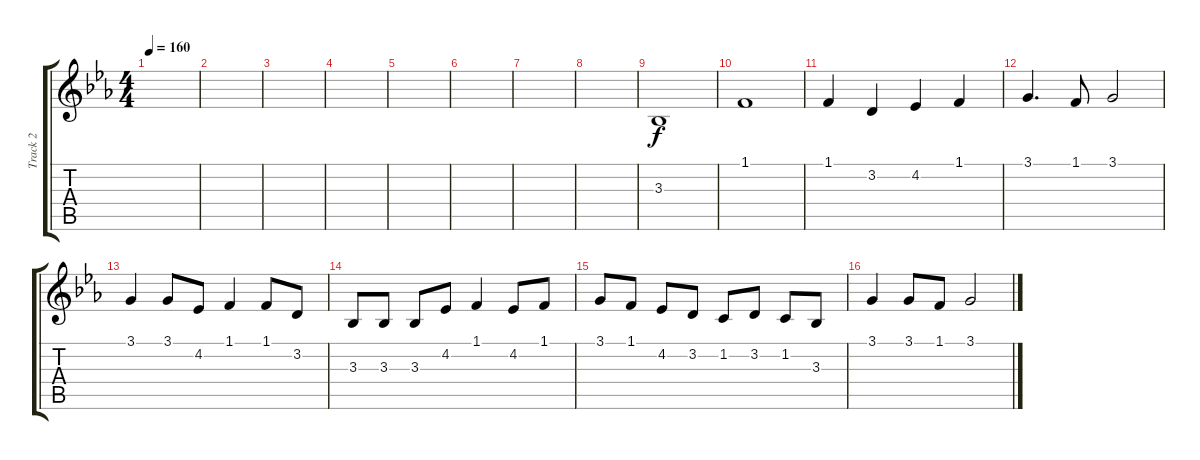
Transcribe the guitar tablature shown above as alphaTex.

\track ("Track 2" "Track 2") {instrument bagpipe}
\staff {score tabs}
\tuning (E4 B3 G3 D3 A2 E2) {hide}
\ts (4 4)
\tempo 160
\clef g2
\ks eb
|
|
|
|
|
|
|
|
3.3.1 |
1.1.1 |
1.1.4 3.2.4 4.2.4 1.1.4 |
3.1.4{d} 1.1.8 3.1.2 |
3.1.4 3.1.8 4.2.8 1.1.4 1.1.8 3.2.8 |
3.3.8 3.3.8 3.3.8 4.2.8 1.1.4 4.2.8 1.1.8 |
3.1.8 1.1.8 4.2.8 3.2.8 1.2.8 3.2.8 1.2.8 3.3.8 |
3.1.4 3.1.8 1.1.8 3.1.2
